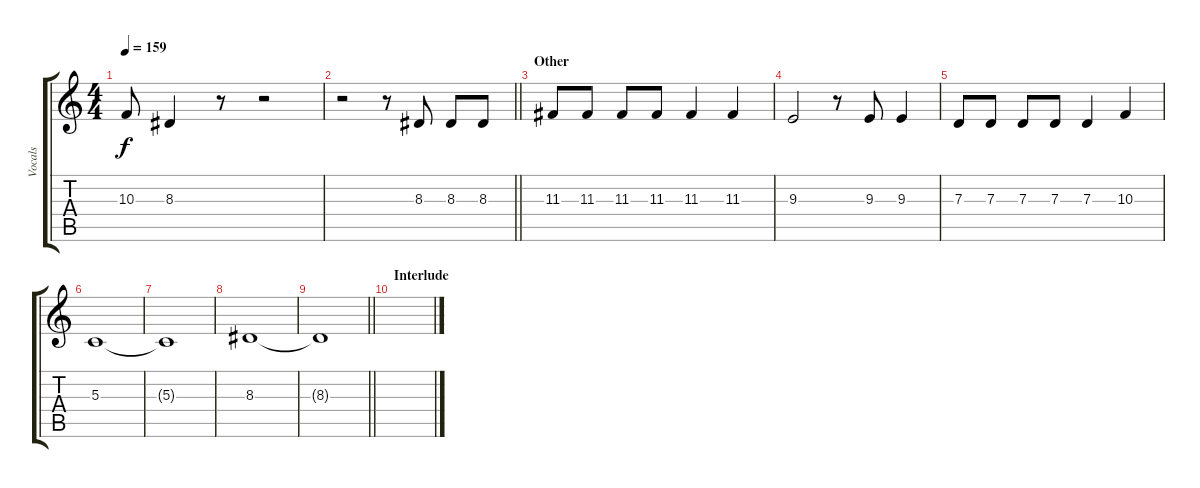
\track ("Vocals" "Vocals") {instrument tenorsax}
\staff {score tabs}
\tuning (E4 B3 G3 D3 A2 E2) {hide}
\ts (4 4)
\tempo 159
\clef g2
\ks c
10.3.8{dy f} 8.3.4 r.8 r.2 |
\barLineRight lightlight
r.2 r.8 8.3.8 8.3.8 8.3.8 |
\section ("" "Other")
11.3.8 11.3.8 11.3.8 11.3.8 11.3.4 11.3.4 |
9.3.2 r.8 9.3.8 9.3.4 |
7.3.8 7.3.8 7.3.8 7.3.8 7.3.4 10.3.4 |
5.3.1 |
5.3{t}.1 |
8.3.1 |
\barLineRight lightlight
8.3{t}.1 |
\section ("" "Interlude")
